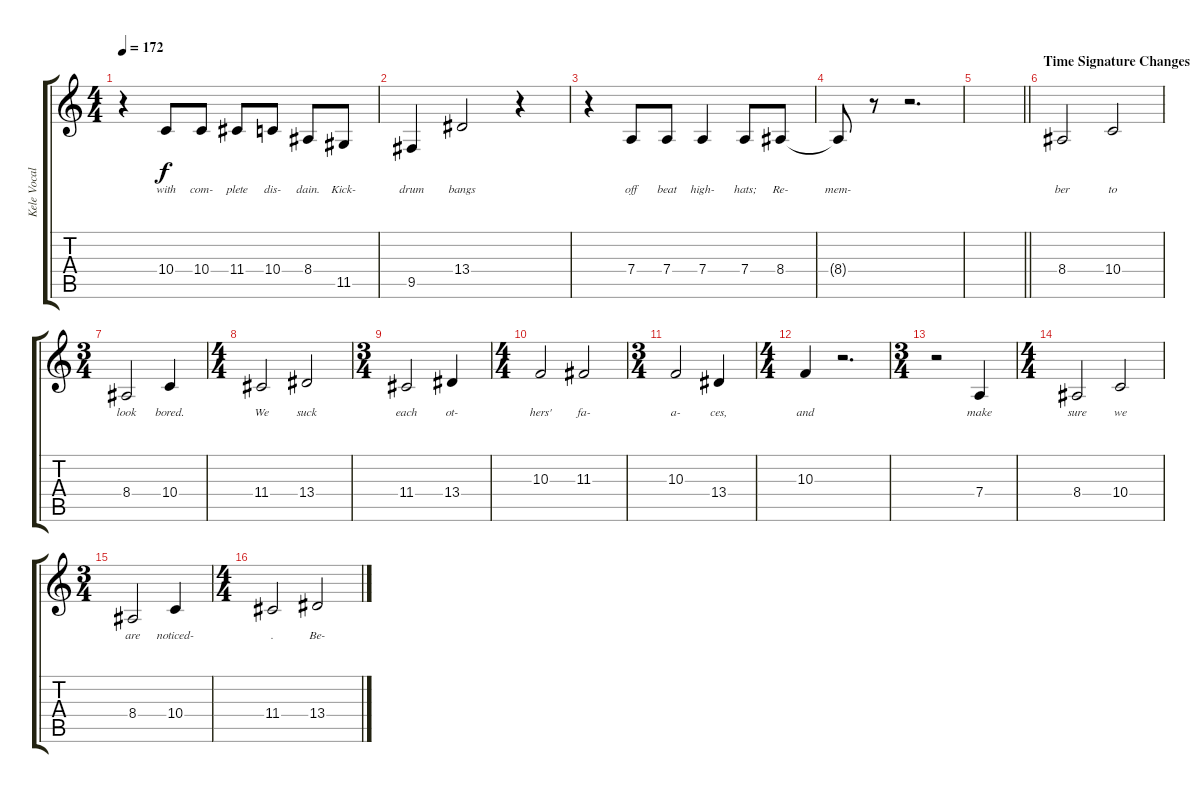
\track ("Kele Vocals" "Kele Vocal") {instrument tenorsax}
\staff {score tabs}
\tuning (E4 B3 G3 D3 A2 E2) {hide}
\ts (4 4)
\tempo 172
\clef g2
\ks c
r.4{dy f} 10.4.8{lyrics (0 "with") lyrics (1 "") lyrics (2 "") lyrics (3 "") lyrics (4 "")} 10.4.8{lyrics (0 "com-") lyrics (1 "") lyrics (2 "") lyrics (3 "") lyrics (4 "")} 11.4.8{lyrics (0 "plete") lyrics (1 "") lyrics (2 "") lyrics (3 "") lyrics (4 "")} 10.4.8{lyrics (0 "dis-") lyrics (1 "") lyrics (2 "") lyrics (3 "") lyrics (4 "")} 8.4.8{lyrics (0 "dain.") lyrics (1 "") lyrics (2 "") lyrics (3 "") lyrics (4 "")} 11.5.8{lyrics (0 "Kick-") lyrics (1 "") lyrics (2 "") lyrics (3 "") lyrics (4 "")} |
9.5.4{lyrics (0 "drum") lyrics (1 "") lyrics (2 "") lyrics (3 "") lyrics (4 "")} 13.4.2{lyrics (0 "bangs") lyrics (1 "") lyrics (2 "") lyrics (3 "") lyrics (4 "")} r.4 |
r.4 7.4.8{lyrics (0 "off") lyrics (1 "") lyrics (2 "") lyrics (3 "") lyrics (4 "")} 7.4.8{lyrics (0 "beat") lyrics (1 "") lyrics (2 "") lyrics (3 "") lyrics (4 "")} 7.4.4{lyrics (0 "high-") lyrics (1 "") lyrics (2 "") lyrics (3 "") lyrics (4 "")} 7.4.8{lyrics (0 "hats;") lyrics (1 "") lyrics (2 "") lyrics (3 "") lyrics (4 "")} 8.4.8{lyrics (0 "Re-") lyrics (1 "") lyrics (2 "") lyrics (3 "") lyrics (4 "")} |
8.4{t}.8{lyrics (0 "mem-") lyrics (1 "") lyrics (2 "") lyrics (3 "") lyrics (4 "")} r.8 r.2{d} |
\barLineRight lightlight
|
\section ("" "Time Signature Changes")
8.4.2{lyrics (0 "ber") lyrics (1 "") lyrics (2 "") lyrics (3 "") lyrics (4 "")} 10.4.2{lyrics (0 "to") lyrics (1 "") lyrics (2 "") lyrics (3 "") lyrics (4 "")} |
\ts (3 4)
8.4.2{lyrics (0 "look") lyrics (1 "") lyrics (2 "") lyrics (3 "") lyrics (4 "")} 10.4.4{lyrics (0 "bored.") lyrics (1 "") lyrics (2 "") lyrics (3 "") lyrics (4 "")} |
\ts (4 4)
11.4.2{lyrics (0 "We") lyrics (1 "") lyrics (2 "") lyrics (3 "") lyrics (4 "")} 13.4.2{lyrics (0 "suck") lyrics (1 "") lyrics (2 "") lyrics (3 "") lyrics (4 "")} |
\ts (3 4)
11.4.2{lyrics (0 "each") lyrics (1 "") lyrics (2 "") lyrics (3 "") lyrics (4 "")} 13.4.4{lyrics (0 "ot-") lyrics (1 "") lyrics (2 "") lyrics (3 "") lyrics (4 "")} |
\ts (4 4)
10.3.2{lyrics (0 "hers'") lyrics (1 "") lyrics (2 "") lyrics (3 "") lyrics (4 "")} 11.3.2{lyrics (0 "fa-") lyrics (1 "") lyrics (2 "") lyrics (3 "") lyrics (4 "")} |
\ts (3 4)
10.3.2{lyrics (0 "a-") lyrics (1 "") lyrics (2 "") lyrics (3 "") lyrics (4 "")} 13.4.4{lyrics (0 "ces,") lyrics (1 "") lyrics (2 "") lyrics (3 "") lyrics (4 "")} |
\ts (4 4)
10.3.4{lyrics (0 "and") lyrics (1 "") lyrics (2 "") lyrics (3 "") lyrics (4 "")} r.2{d} |
\ts (3 4)
r.2 7.4.4{lyrics (0 "make") lyrics (1 "") lyrics (2 "") lyrics (3 "") lyrics (4 "")} |
\ts (4 4)
8.4.2{lyrics (0 "sure") lyrics (1 "") lyrics (2 "") lyrics (3 "") lyrics (4 "")} 10.4.2{lyrics (0 "we") lyrics (1 "") lyrics (2 "") lyrics (3 "") lyrics (4 "")} |
\ts (3 4)
8.4.2{lyrics (0 "are") lyrics (1 "") lyrics (2 "") lyrics (3 "") lyrics (4 "")} 10.4.4{lyrics (0 "noticed-") lyrics (1 "") lyrics (2 "") lyrics (3 "") lyrics (4 "")} |
\ts (4 4)
11.4.2{lyrics (0 ".") lyrics (1 "") lyrics (2 "") lyrics (3 "") lyrics (4 "")} 13.4.2{lyrics (0 "Be-") lyrics (1 "") lyrics (2 "") lyrics (3 "") lyrics (4 "")}
